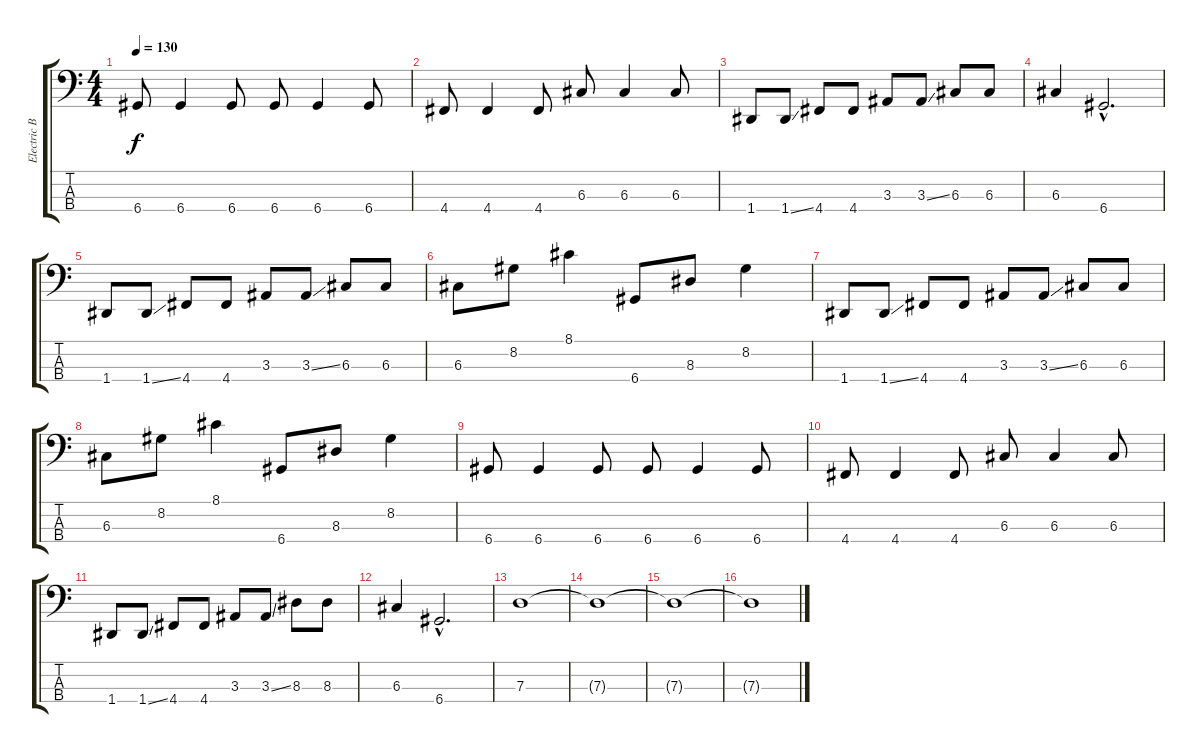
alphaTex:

\track ("Electric Bass" "Electric B") {instrument electricbasspick}
\staff {score tabs}
\tuning (F2 C2 G1 D1) {hide}
\ts (4 4)
\tempo 130
\clef f4
\ks c
6.4.8{dy f} 6.4.4 6.4.8 6.4.8 6.4.4 6.4.8 |
4.4.8 4.4.4 4.4.8 6.3.8 6.3.4 6.3.8 |
1.4.8 1.4{ss}.8 4.4.8 4.4.8 3.3.8 3.3{ss}.8 6.3.8 6.3.8 |
6.3.4 6.4{hac}.2{d} |
1.4.8 1.4{ss}.8 4.4.8 4.4.8 3.3.8 3.3{ss}.8 6.3.8 6.3.8 |
6.3.8 8.2.8 8.1.4 6.4.8 8.3.8 8.2.4 |
1.4.8 1.4{ss}.8 4.4.8 4.4.8 3.3.8 3.3{ss}.8 6.3.8 6.3.8 |
6.3.8 8.2.8 8.1.4 6.4.8 8.3.8 8.2.4 |
6.4.8 6.4.4 6.4.8 6.4.8 6.4.4 6.4.8 |
4.4.8 4.4.4 4.4.8 6.3.8 6.3.4 6.3.8 |
1.4.8 1.4{ss}.8 4.4.8 4.4.8 3.3.8 3.3{ss}.8 8.3.8 8.3.8 |
6.3.4 6.4{hac}.2{d} |
7.3.1{volume 0} |
7.3{t}.1 |
7.3{t}.1 |
7.3{t}.1
